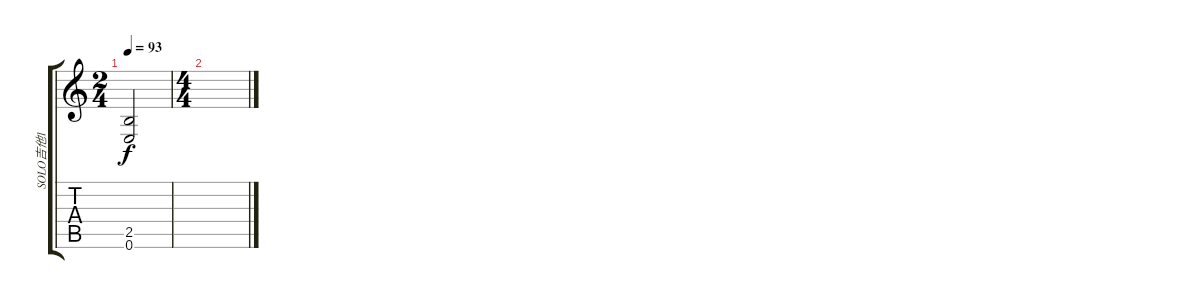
\track ("SOLO吉他1" "SOLO吉他1") {instrument overdrivenguitar}
\staff {score tabs}
\tuning (E4 B3 G3 D3 A2 E2) {hide}
\ts (2 4)
\tempo 93
\clef g2
\ks c
(2.5{t} 0.6{t}).2{dy f} |
\ts (4 4)
